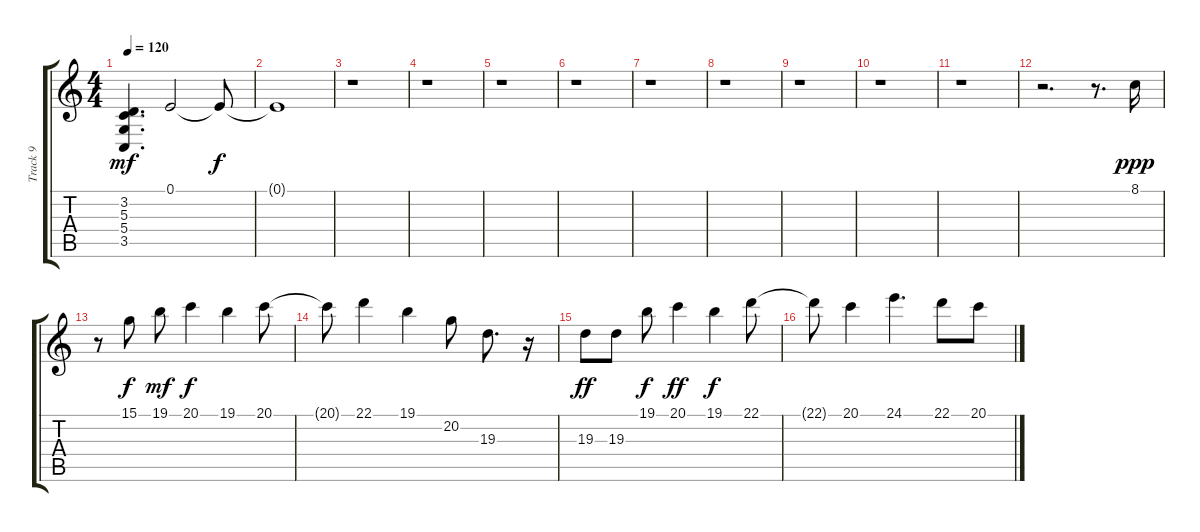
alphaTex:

\track ("Track 9" "Track 9") {instrument synthbrass1}
\staff {score tabs}
\tuning (E4 B3 G3 D3 A2 E2) {hide}
\ts (4 4)
\tempo 120
\clef g2
\ks c
(3.2 5.3 5.4 3.5).4{d dy mf} 0.1.2 0.1{t}.8{dy f} |
0.1{t}.1 |
r.1 |
r.1 |
r.1 |
r.1 |
r.1 |
r.1 |
r.1 |
r.1 |
r.1 |
r.2{d} r.8{d} 8.1.16{dy ppp} |
r.8 15.1.8{dy f} 19.1.8{dy mf} 20.1.4{dy f} 19.1.4 20.1.8 |
20.1{t}.8 22.1.4 19.1.4 20.2.8 19.3.8{d} r.16 |
19.3.8{dy ff} 19.3.8 19.1.8{dy f} 20.1.4{dy ff} 19.1.4{dy f} 22.1.8 |
22.1{t}.8 20.1.4 24.1.4{d} 22.1.8 20.1.8
